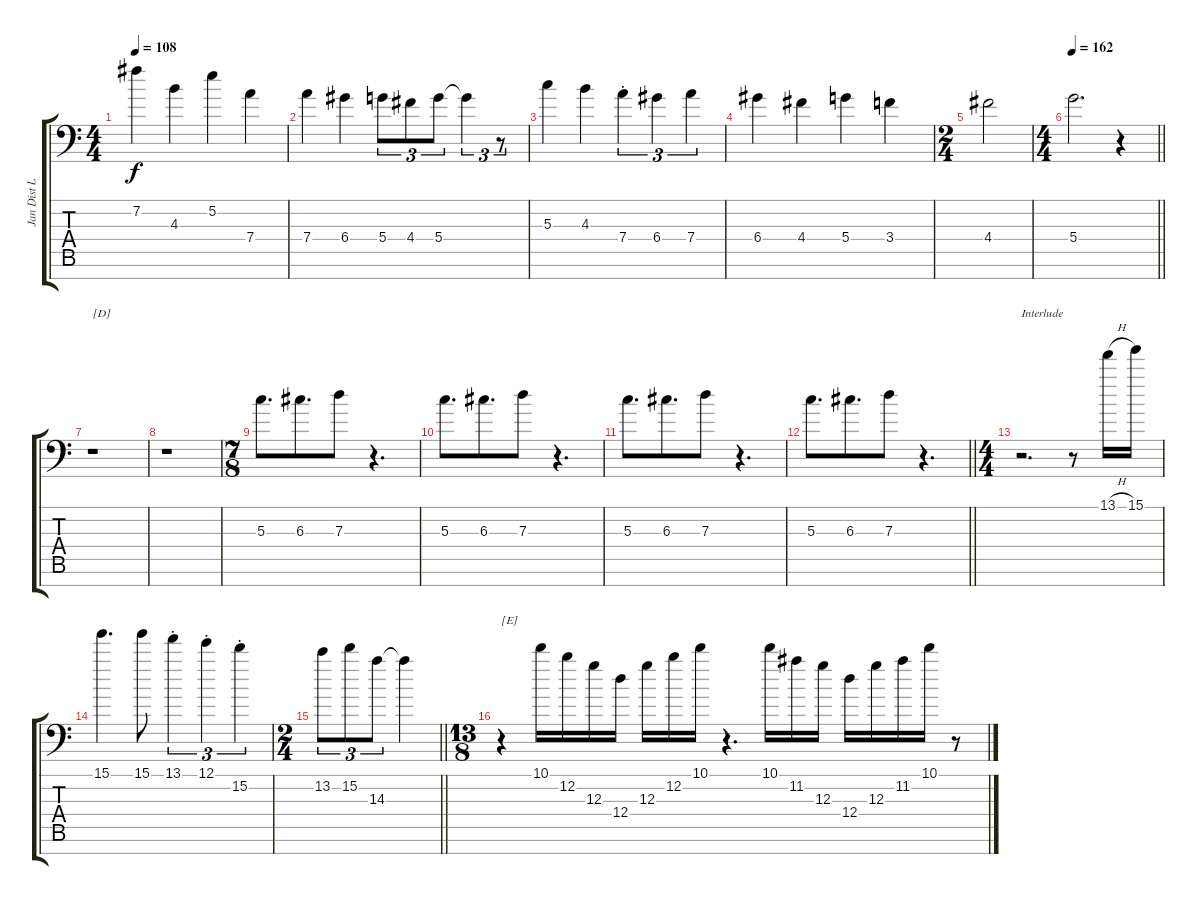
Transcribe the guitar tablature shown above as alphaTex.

\track ("Jan Dist Lead" "Jan Dist L") {instrument overdrivenguitar}
\staff {score tabs}
\tuning (E4 B3 G3 D3 A2 E2 C-1) {hide}
\ts (4 4)
\tempo 108
\clef f4
\ks c
7.2.4{dy f} 4.3.4 5.2.4 7.4.4 |
7.4.4 6.4.4 5.4.8{tu (3 2)} 4.4.8{tu (3 2)} 5.4.8{tu (3 2)} 5.4{t}.4{tu (3 2)} r.8{tu (3 2)} |
5.3.4 4.3.4 7.4{st}.4{tu (3 2)} 6.4.4{tu (3 2)} 7.4.4{tu (3 2)} |
6.4.4 4.4.4 5.4.4 3.4.4 |
\ts (2 4)
4.4.2 |
\ts (4 4)
\tempo 162
\barLineRight lightlight
5.4.2{d} r.4 |
r.1{txt "[D]"} |
r.1 |
\ts (7 8)
5.3.8{d} 6.3.8{d} 7.3.8 r.4{d} |
5.3.8{d} 6.3.8{d} 7.3.8 r.4{d} |
5.3.8{d} 6.3.8{d} 7.3.8 r.4{d} |
\barLineRight lightlight
5.3.8{d} 6.3.8{d} 7.3.8 r.4{d} |
\ts (4 4)
r.2{d txt "Interlude"} r.8 13.1{h}.16 15.1.16 |
15.1.4{d} 15.1.8 13.1{st}.4{tu (3 2)} 12.1{st}.4{tu (3 2)} 15.2{st}.4{tu (3 2)} |
\ts (2 4)
\barLineRight lightlight
13.2.8{tu (3 2)} 15.2.8{tu (3 2)} 14.3.8{tu (3 2)} 14.3{t}.4 |
\ts (13 8)
r.4{txt "[E]"} 10.1.16 12.2.16 12.3.16 12.4.16 12.3.16 12.2.16 10.1.16 r.4{d} 10.1.16 11.2.16 12.3.16 12.4.16 12.3.16 11.2.16 10.1.16 r.8
